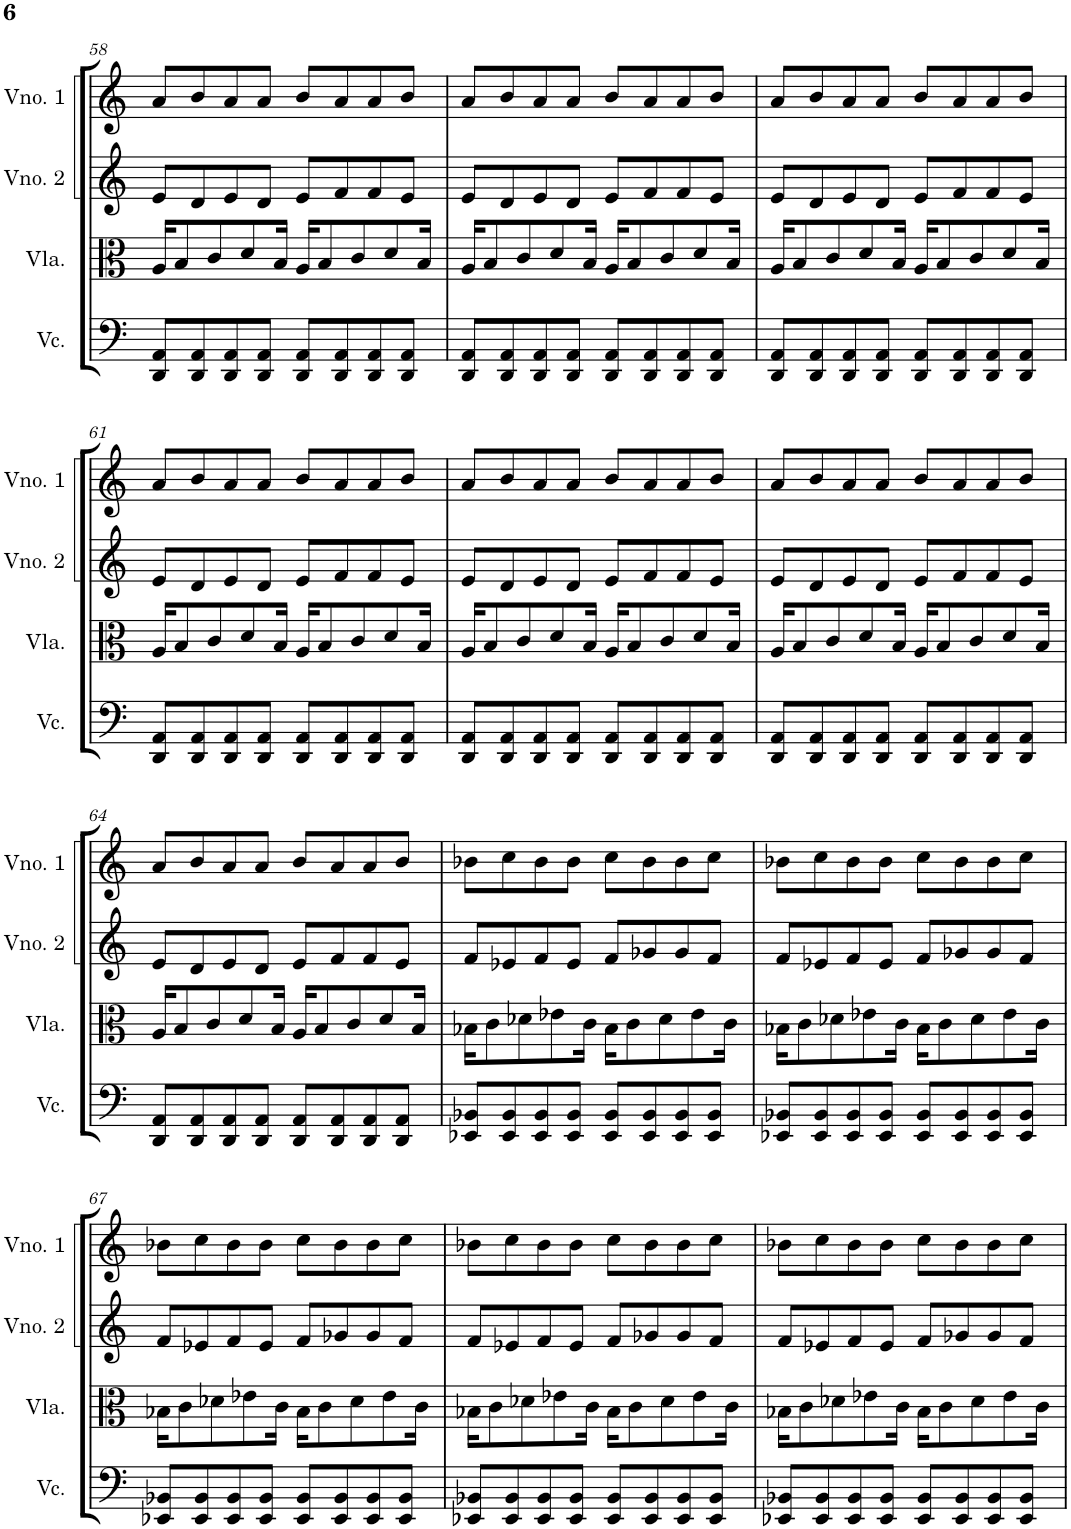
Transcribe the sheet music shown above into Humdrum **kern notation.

**kern	**kern	**kern	**kern
*part4	*part3	*part2	*part1
*staff4	*staff3	*staff2	*staff1
*I"Violoncelo	*I"Viola	*I"Violino 2	*I"Violino 1
*I'Vc.	*I'Vla.	*I'Vno. 2	*I'Vno. 1
!!LO:PB:g=z
*clefF4	*clefC3	*clefG2	*clefG2
*k[]	*k[]	*k[]	*k[]
*M4/4	*M4/4	*M4/4	*M4/4
=58	=58	=58	=58
8DD/ 8AA/L	16A/KL	8e/L	8a/L
.	8B/	.	.
8DD/ 8AA/	.	8d/	8b/
.	8c/	.	.
8DD/ 8AA/	.	8e/	8a/
.	8d/	.	.
8DD/ 8AA/J	.	8d/J	8a/J
.	16B/Jk	.	.
8DD/ 8AA/L	16A/KL	8e/L	8b/L
.	8B/	.	.
8DD/ 8AA/	.	8f/	8a/
.	8c/	.	.
8DD/ 8AA/	.	8f/	8a/
.	8d/	.	.
8DD/ 8AA/J	.	8e/J	8b/J
.	16B/Jk	.	.
=59	=59	=59	=59
8DD/ 8AA/L	16A/KL	8e/L	8a/L
.	8B/	.	.
8DD/ 8AA/	.	8d/	8b/
.	8c/	.	.
8DD/ 8AA/	.	8e/	8a/
.	8d/	.	.
8DD/ 8AA/J	.	8d/J	8a/J
.	16B/Jk	.	.
8DD/ 8AA/L	16A/KL	8e/L	8b/L
.	8B/	.	.
8DD/ 8AA/	.	8f/	8a/
.	8c/	.	.
8DD/ 8AA/	.	8f/	8a/
.	8d/	.	.
8DD/ 8AA/J	.	8e/J	8b/J
.	16B/Jk	.	.
=60	=60	=60	=60
8DD/ 8AA/L	16A/KL	8e/L	8a/L
.	8B/	.	.
8DD/ 8AA/	.	8d/	8b/
.	8c/	.	.
8DD/ 8AA/	.	8e/	8a/
.	8d/	.	.
8DD/ 8AA/J	.	8d/J	8a/J
.	16B/Jk	.	.
8DD/ 8AA/L	16A/KL	8e/L	8b/L
.	8B/	.	.
8DD/ 8AA/	.	8f/	8a/
.	8c/	.	.
8DD/ 8AA/	.	8f/	8a/
.	8d/	.	.
8DD/ 8AA/J	.	8e/J	8b/J
.	16B/Jk	.	.
!!LO:LB:g=z
=61	=61	=61	=61
8DD/ 8AA/L	16A/KL	8e/L	8a/L
.	8B/	.	.
8DD/ 8AA/	.	8d/	8b/
.	8c/	.	.
8DD/ 8AA/	.	8e/	8a/
.	8d/	.	.
8DD/ 8AA/J	.	8d/J	8a/J
.	16B/Jk	.	.
8DD/ 8AA/L	16A/KL	8e/L	8b/L
.	8B/	.	.
8DD/ 8AA/	.	8f/	8a/
.	8c/	.	.
8DD/ 8AA/	.	8f/	8a/
.	8d/	.	.
8DD/ 8AA/J	.	8e/J	8b/J
.	16B/Jk	.	.
=62	=62	=62	=62
8DD/ 8AA/L	16A/KL	8e/L	8a/L
.	8B/	.	.
8DD/ 8AA/	.	8d/	8b/
.	8c/	.	.
8DD/ 8AA/	.	8e/	8a/
.	8d/	.	.
8DD/ 8AA/J	.	8d/J	8a/J
.	16B/Jk	.	.
8DD/ 8AA/L	16A/KL	8e/L	8b/L
.	8B/	.	.
8DD/ 8AA/	.	8f/	8a/
.	8c/	.	.
8DD/ 8AA/	.	8f/	8a/
.	8d/	.	.
8DD/ 8AA/J	.	8e/J	8b/J
.	16B/Jk	.	.
=63	=63	=63	=63
8DD/ 8AA/L	16A/KL	8e/L	8a/L
.	8B/	.	.
8DD/ 8AA/	.	8d/	8b/
.	8c/	.	.
8DD/ 8AA/	.	8e/	8a/
.	8d/	.	.
8DD/ 8AA/J	.	8d/J	8a/J
.	16B/Jk	.	.
8DD/ 8AA/L	16A/KL	8e/L	8b/L
.	8B/	.	.
8DD/ 8AA/	.	8f/	8a/
.	8c/	.	.
8DD/ 8AA/	.	8f/	8a/
.	8d/	.	.
8DD/ 8AA/J	.	8e/J	8b/J
.	16B/Jk	.	.
!!LO:LB:g=z
=64	=64	=64	=64
8DD/ 8AA/L	16A/KL	8e/L	8a/L
.	8B/	.	.
8DD/ 8AA/	.	8d/	8b/
.	8c/	.	.
8DD/ 8AA/	.	8e/	8a/
.	8d/	.	.
8DD/ 8AA/J	.	8d/J	8a/J
.	16B/Jk	.	.
8DD/ 8AA/L	16A/KL	8e/L	8b/L
.	8B/	.	.
8DD/ 8AA/	.	8f/	8a/
.	8c/	.	.
8DD/ 8AA/	.	8f/	8a/
.	8d/	.	.
8DD/ 8AA/J	.	8e/J	8b/J
.	16B/Jk	.	.
=65	=65	=65	=65
8EE-X/ 8BB-X/L	16B-X\KL	8f/L	8b-X\L
.	8c\	.	.
8EE-/ 8BB-/	.	8e-X/	8cc\
.	8d-X\	.	.
8EE-/ 8BB-/	.	8f/	8b-\
.	8e-X\	.	.
8EE-/ 8BB-/J	.	8e-/J	8b-\J
.	16c\Jk	.	.
8EE-/ 8BB-/L	16B-\KL	8f/L	8cc\L
.	8c\	.	.
8EE-/ 8BB-/	.	8g-X/	8b-\
.	8d-\	.	.
8EE-/ 8BB-/	.	8g-/	8b-\
.	8e-\	.	.
8EE-/ 8BB-/J	.	8f/J	8cc\J
.	16c\Jk	.	.
=66	=66	=66	=66
8EE-X/ 8BB-X/L	16B-X\KL	8f/L	8b-X\L
.	8c\	.	.
8EE-/ 8BB-/	.	8e-X/	8cc\
.	8d-X\	.	.
8EE-/ 8BB-/	.	8f/	8b-\
.	8e-X\	.	.
8EE-/ 8BB-/J	.	8e-/J	8b-\J
.	16c\Jk	.	.
8EE-/ 8BB-/L	16B-\KL	8f/L	8cc\L
.	8c\	.	.
8EE-/ 8BB-/	.	8g-X/	8b-\
.	8d-\	.	.
8EE-/ 8BB-/	.	8g-/	8b-\
.	8e-\	.	.
8EE-/ 8BB-/J	.	8f/J	8cc\J
.	16c\Jk	.	.
!!LO:LB:g=z
=67	=67	=67	=67
8EE-X/ 8BB-X/L	16B-X\KL	8f/L	8b-X\L
.	8c\	.	.
8EE-/ 8BB-/	.	8e-X/	8cc\
.	8d-X\	.	.
8EE-/ 8BB-/	.	8f/	8b-\
.	8e-X\	.	.
8EE-/ 8BB-/J	.	8e-/J	8b-\J
.	16c\Jk	.	.
8EE-/ 8BB-/L	16B-\KL	8f/L	8cc\L
.	8c\	.	.
8EE-/ 8BB-/	.	8g-X/	8b-\
.	8d-\	.	.
8EE-/ 8BB-/	.	8g-/	8b-\
.	8e-\	.	.
8EE-/ 8BB-/J	.	8f/J	8cc\J
.	16c\Jk	.	.
=68	=68	=68	=68
8EE-X/ 8BB-X/L	16B-X\KL	8f/L	8b-X\L
.	8c\	.	.
8EE-/ 8BB-/	.	8e-X/	8cc\
.	8d-X\	.	.
8EE-/ 8BB-/	.	8f/	8b-\
.	8e-X\	.	.
8EE-/ 8BB-/J	.	8e-/J	8b-\J
.	16c\Jk	.	.
8EE-/ 8BB-/L	16B-\KL	8f/L	8cc\L
.	8c\	.	.
8EE-/ 8BB-/	.	8g-X/	8b-\
.	8d-\	.	.
8EE-/ 8BB-/	.	8g-/	8b-\
.	8e-\	.	.
8EE-/ 8BB-/J	.	8f/J	8cc\J
.	16c\Jk	.	.
=69	=69	=69	=69
8EE-X/ 8BB-X/L	16B-X\KL	8f/L	8b-X\L
.	8c\	.	.
8EE-/ 8BB-/	.	8e-X/	8cc\
.	8d-X\	.	.
8EE-/ 8BB-/	.	8f/	8b-\
.	8e-X\	.	.
8EE-/ 8BB-/J	.	8e-/J	8b-\J
.	16c\Jk	.	.
8EE-/ 8BB-/L	16B-\KL	8f/L	8cc\L
.	8c\	.	.
8EE-/ 8BB-/	.	8g-X/	8b-\
.	8d-\	.	.
8EE-/ 8BB-/	.	8g-/	8b-\
.	8e-\	.	.
8EE-/ 8BB-/J	.	8f/J	8cc\J
.	16c\Jk	.	.
=	=	=	=
*-	*-	*-	*-
